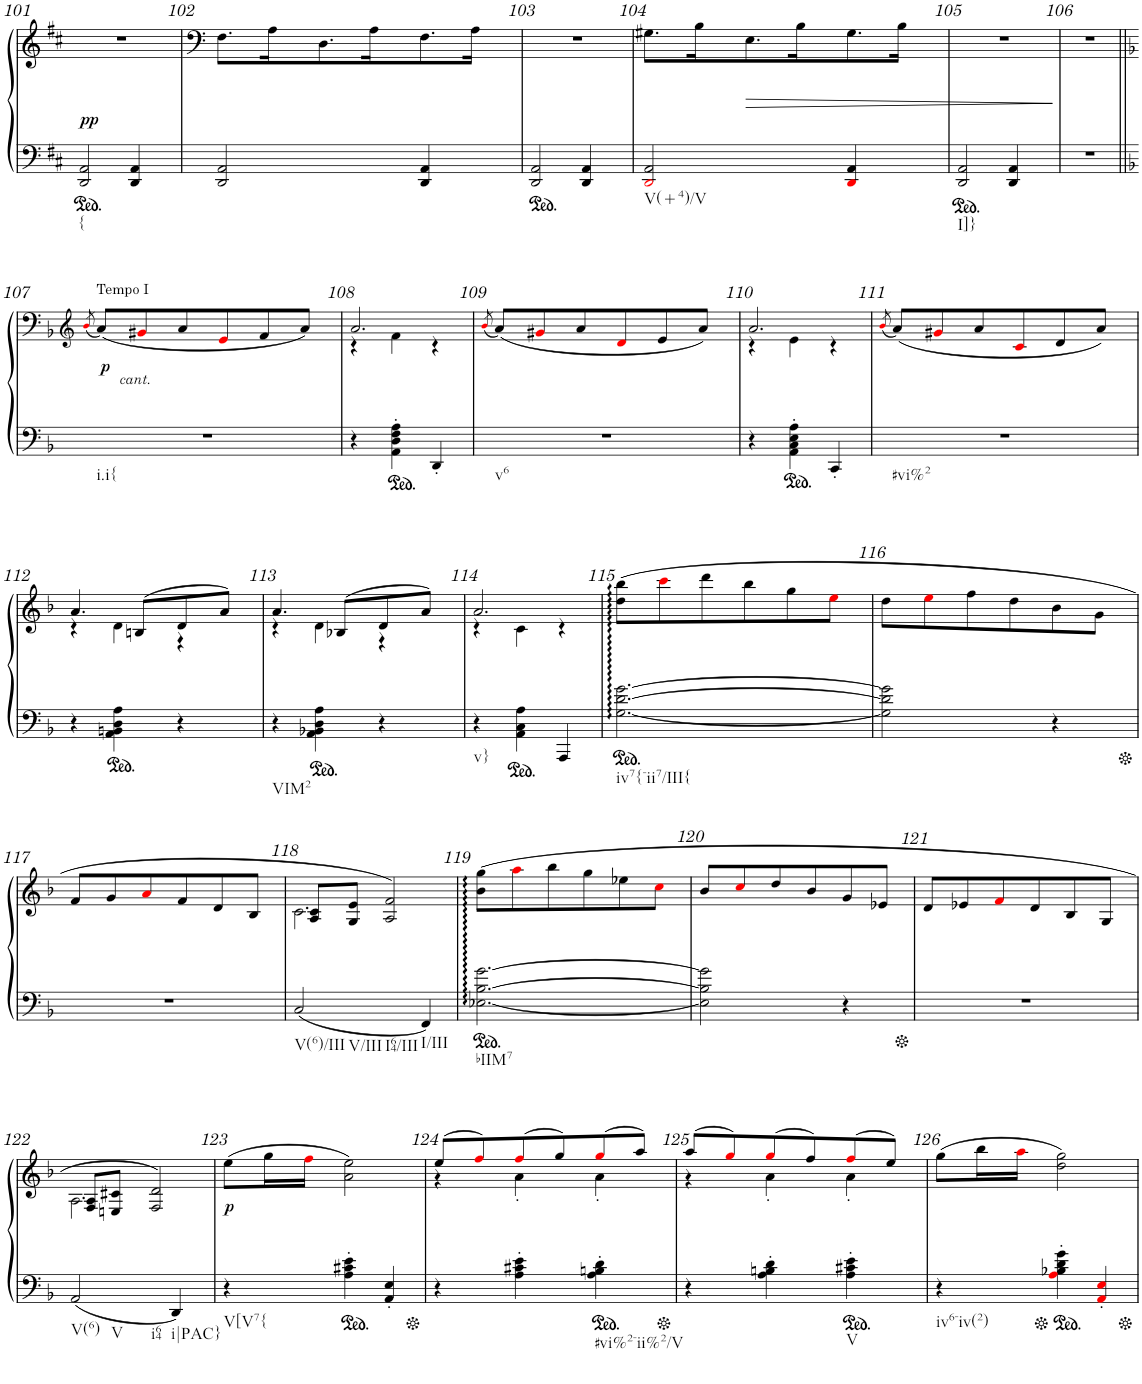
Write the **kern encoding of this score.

**kern	**kern	**dynam
*part1	*part1	*part1
*staff2	*staff1	*staff1/2
*I"Piano	*	*
*I'Pno.	*	*
!!LO:PB:g=z
*clefF4	*clefG2	*
*k[f#c#]	*k[f#c#]	*
*M3/4	*M3/4	*
=101	=101	=101
!LO:TX:b:t={	!	!
!	!	!LO:DY:a=2
2DD/ 2AA/	2.r	pp
4DD/ 4AA/	.	.
=102	=102	=102
2DD/ 2AA/	8.F#\L	.
.	16A\K	.
.	8.D\	.
.	16A\K	.
4DD/ 4AA/	8.F#\	.
.	16A\Jk	.
=103	=103	=103
2DD/ 2AA/	2.r	.
4DD/ 4AA/	.	.
=104	=104	=104
!LO:TX:b:t=V(+4)/V	!	!
2DDi/ 2AA/	8.G#X\L	.
.	16B\K	.
!	!	!LO:HP:b
.	8.E\	>
.	16B\K	.
4DDi/ 4AA/	8.G#\	.
.	16B\Jk	.
=105	=105	=105
!LO:TX:b:t=I]}	!	!
2DD/ 2AA/	2.r	.
4DD/ 4AA/	.	.
.	.	]
=106	=106	=106
2.r	2.r	.
!!LO:LB:g=z
=107||	=107||	=107||
*	*clefG2	*
*k[b-]	*k[b-]	*
.	(8qb-i/	.
!	!LO:TX:b:i:t=cant.	!
!	!LO:TX:a:t=Tempo I	!
!LO:TX:b:t=i.i{	!	!
!	!	!LO:DY:b
2.r	(8a/L)	p
.	8g#Xi/	.
.	8a/	.
.	8ei/	.
.	8f/	.
.	8a/J)	.
=108	=108	=108
*	*^	*
4r	2.a/	4r	.
4AA\' 4D\' 4F\' 4A\'	.	4f\	.
4DD'/	.	4r	.
*	*v	*v	*
=109	=109	=109
.	(8qb-i/	.
!LO:TX:b:t=v6	!	!
2.r	(8a/L)	.
.	8g#Xi/	.
.	8a/	.
.	8di/	.
.	8e/	.
.	8a/J)	.
=110	=110	=110
*	*^	*
4r	2.a/	4r	.
4AA\' 4C\' 4E\' 4A\'	.	4e\	.
4CC'/	.	4r	.
*	*v	*v	*
=111	=111	=111
.	(8qb-i/	.
!LO:TX:b:t=#vi%2	!	!
2.r	(8a/L)	.
.	8g#Xi/	.
.	8a/	.
.	8ci/	.
.	8d/	.
.	8a/J)	.
!!LO:LB:g=z
=112	=112	=112
*	*^	*
4r	4.a/	4r	.
4AA\ 4BBn\ 4D\ 4A\	.	4d\	.
.	(8Bn/L	.	.
4r	8d/	4r	.
.	8a/J)	.	.
=113	=113	=113	=113
!LO:TX:b:t=VIM2	!	!	!
4r	4.a/	4r	.
4AA\ 4BB-X\ 4D\ 4A\	.	4d\	.
.	(8B-X/L	.	.
4r	8d/	4r	.
.	8a/J)	.	.
=114	=114	=114	=114
!LO:TX:b:t=v}	!	!	!
4r	2.a/	4r	.
4AA\ 4C\ 4A\	.	4c\	.
4AAA/	.	4r	.
=115	=115	=115	=115
!LO:TX:b:t=iv7{-ii7/III{	!	!	!
*	*v	*v	*
[2.G\ [2.d\ [2.g\	(8dd\ 8bb-\L	.
.	8ccci\	.
.	8ddd\	.
.	8bb-\	.
.	8gg\	.
.	8eei\J	.
=116	=116	=116
2G\] 2d\] 2g\]	8dd\L	.
.	8eei\	.
.	8ff\	.
.	8dd\	.
4r	8b-\	.
.	8g\J	.
!!LO:LB:g=z
=117	=117	=117
2.r	8f/L	.
.	8g/	.
.	8ai/	.
.	8f/	.
.	8d/	.
.	8B-/J	.
=118	=118	=118
*	*^	*
!LO:TX:b:t=V(6)/III	!	!	!
!LO:TX:b:t=V/III	!	!	!
!LO:TX:b:t=I64/III	!	!	!
2C/	8A/ 8c/L	2.c\	.
.	8G/ 8e/J	.	.
.	2A/ 2f/)	.	.
!LO:TX:b:t=I/III	!	!	!
4FF/	.	.	.
*	*v	*v	*
=119	=119	=119
!LO:TX:b:t=bIIM7	!	!
[2.E-X\ [2.B-\ [2.g\	(8b-\ 8gg\L	.
.	8aai\	.
.	8bb-\	.
.	8gg\	.
.	8ee-X\	.
.	8cci\J	.
=120	=120	=120
2E-\] 2B-\] 2g\]	8b-/L	.
.	8cci/	.
.	8dd/	.
.	8b-/	.
4r	8g/	.
.	8e-X/J	.
=121	=121	=121
2.r	8d/L	.
.	8e-X/	.
.	8fi/	.
.	8d/	.
.	8B-/	.
.	8G/J	.
!!LO:LB:g=z
=122	=122	=122
*	*^	*
!LO:TX:b:t=V(6)	!	!	!
!LO:TX:b:t=V	!	!	!
!LO:TX:b:t=i64	!	!	!
2AA/	8F/ 8A/L	2.A\	.
.	8En/ 8c#X/J	.	.
.	2F/ 2d/)	.	.
!LO:TX:b:t=i|PAC}	!	!	!
4DD/	.	.	.
*	*v	*v	*
=123	=123	=123
!LO:TX:b:t=V[V7{	!	!
!	!	!LO:DY:b
4r	(8ee\L	p
.	16gg\L	.
.	16ffi\JJ	.
4A\' 4c#X\' 4e\'	2a\ 2ee\)	.
4AA/' 4E/'	.	.
=124	=124	=124
*	*^	*
4r	(8ee/L	4r	.
.	8ffi/)	.	.
4A\' 4c#X\' 4e\'	(8ffi/	4a'\	.
.	8gg/)	.	.
!LO:TX:b:t=#vi%2-ii%2/V	!	!	!
4A\' 4Bn\' 4d\'	(8ggi/	4a'\	.
.	8aa/J)	.	.
=125	=125	=125	=125
4r	(8aa/L	4r	.
.	8ggi/)	.	.
4A\' 4Bn\' 4d\'	(8ggi/	4a'\	.
.	8ff/)	.	.
!LO:TX:b:t=V	!	!	!
4A\' 4c#X\' 4e\'	(8ffi/	4a'\	.
.	8ee/J)	.	.
*	*v	*v	*
=126	=126	=126
!LO:TX:b:t=iv6-iv(2)	!	!
4r	(8gg\L	.
.	16bb-\L	.
.	16aai\JJ	.
4Ai\' 4B-X\' 4d\' 4g\'	2dd\ 2gg\)	.
4AAi/' 4Ei/'	.	.
=	=	=
*-	*-	*-
